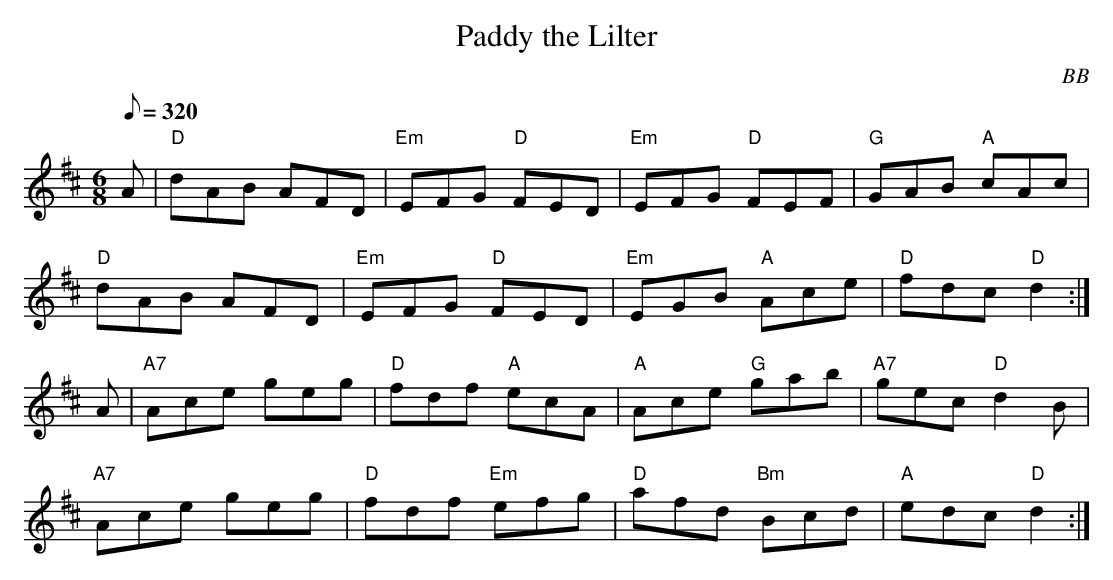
X:1
T: Paddy the Lilter
C: BB
M: 6/8
Q: 1/8=320
L: 1/8
K: D
A | "D"dAB AFD | "Em"EFG "D"FED | "Em"EFG "D"FEF | "G"GAB "A"cAc |
"D"dAB AFD | "Em"EFG "D"FED | "Em"EGB "A"Ace | "D"fdc "D"d2 :|
A| "A7"Ace geg | "D"fdf "A"ecA | "A"Ace "G"gab | "A7"gec "D"d2 B |
"A7"Ace geg | "D"fdf "Em"efg | "D"afd "Bm"Bcd |"A"edc "D"d2 :|
